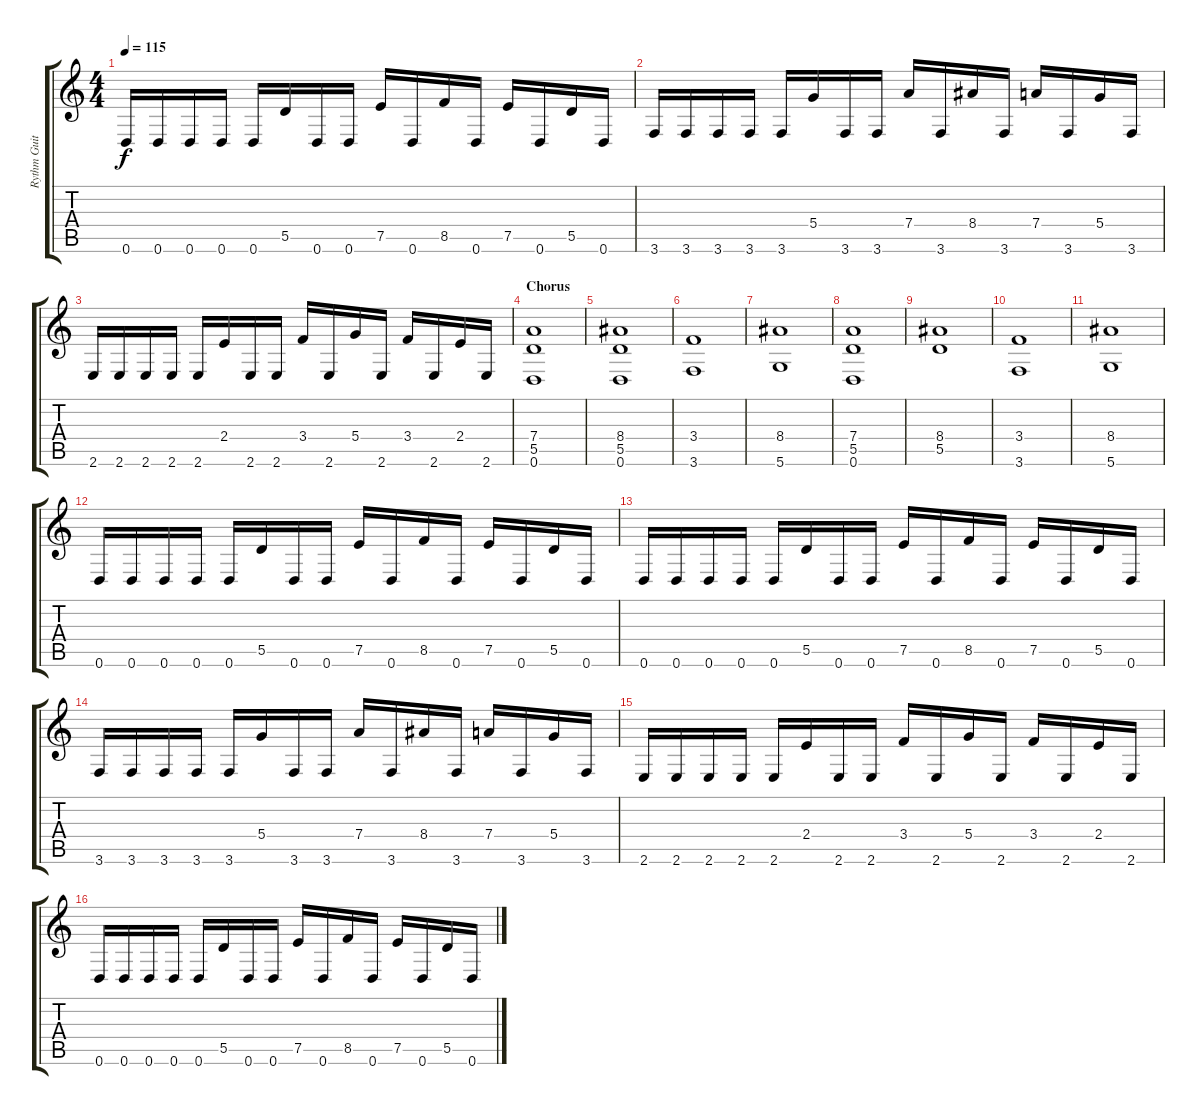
\track ("Rythm Guitar (Right)" "Rythm Guit") {instrument distortionguitar}
\staff {score tabs}
\tuning (E4 B3 G3 D3 A2 D2) {hide}
\ts (4 4)
\tempo 115
\clef g2
\ks c
0.6.16{dy f} 0.6.16 0.6.16 0.6.16 0.6.16 5.5.16 0.6.16 0.6.16 7.5.16 0.6.16 8.5.16 0.6.16 7.5.16 0.6.16 5.5.16 0.6.16 |
3.6.16 3.6.16 3.6.16 3.6.16 3.6.16 5.4.16 3.6.16 3.6.16 7.4.16 3.6.16 8.4.16 3.6.16 7.4.16 3.6.16 5.4.16 3.6.16 |
2.6.16 2.6.16 2.6.16 2.6.16 2.6.16 2.4.16 2.6.16 2.6.16 3.4.16 2.6.16 5.4.16 2.6.16 3.4.16 2.6.16 2.4.16 2.6.16 |
\section ("" "Chorus")
(7.4 5.5 0.6).1 |
(8.4 5.5 0.6).1 |
(3.4 3.6).1 |
(8.4 5.6).1 |
(7.4 5.5 0.6).1 |
(8.4 5.5).1 |
(3.4 3.6).1 |
(8.4 5.6).1 |
0.6.16 0.6.16 0.6.16 0.6.16 0.6.16 5.5.16 0.6.16 0.6.16 7.5.16 0.6.16 8.5.16 0.6.16 7.5.16 0.6.16 5.5.16 0.6.16 |
0.6.16 0.6.16 0.6.16 0.6.16 0.6.16 5.5.16 0.6.16 0.6.16 7.5.16 0.6.16 8.5.16 0.6.16 7.5.16 0.6.16 5.5.16 0.6.16 |
3.6.16 3.6.16 3.6.16 3.6.16 3.6.16 5.4.16 3.6.16 3.6.16 7.4.16 3.6.16 8.4.16 3.6.16 7.4.16 3.6.16 5.4.16 3.6.16 |
2.6.16 2.6.16 2.6.16 2.6.16 2.6.16 2.4.16 2.6.16 2.6.16 3.4.16 2.6.16 5.4.16 2.6.16 3.4.16 2.6.16 2.4.16 2.6.16 |
0.6.16 0.6.16 0.6.16 0.6.16 0.6.16 5.5.16 0.6.16 0.6.16 7.5.16 0.6.16 8.5.16 0.6.16 7.5.16 0.6.16 5.5.16 0.6.16
